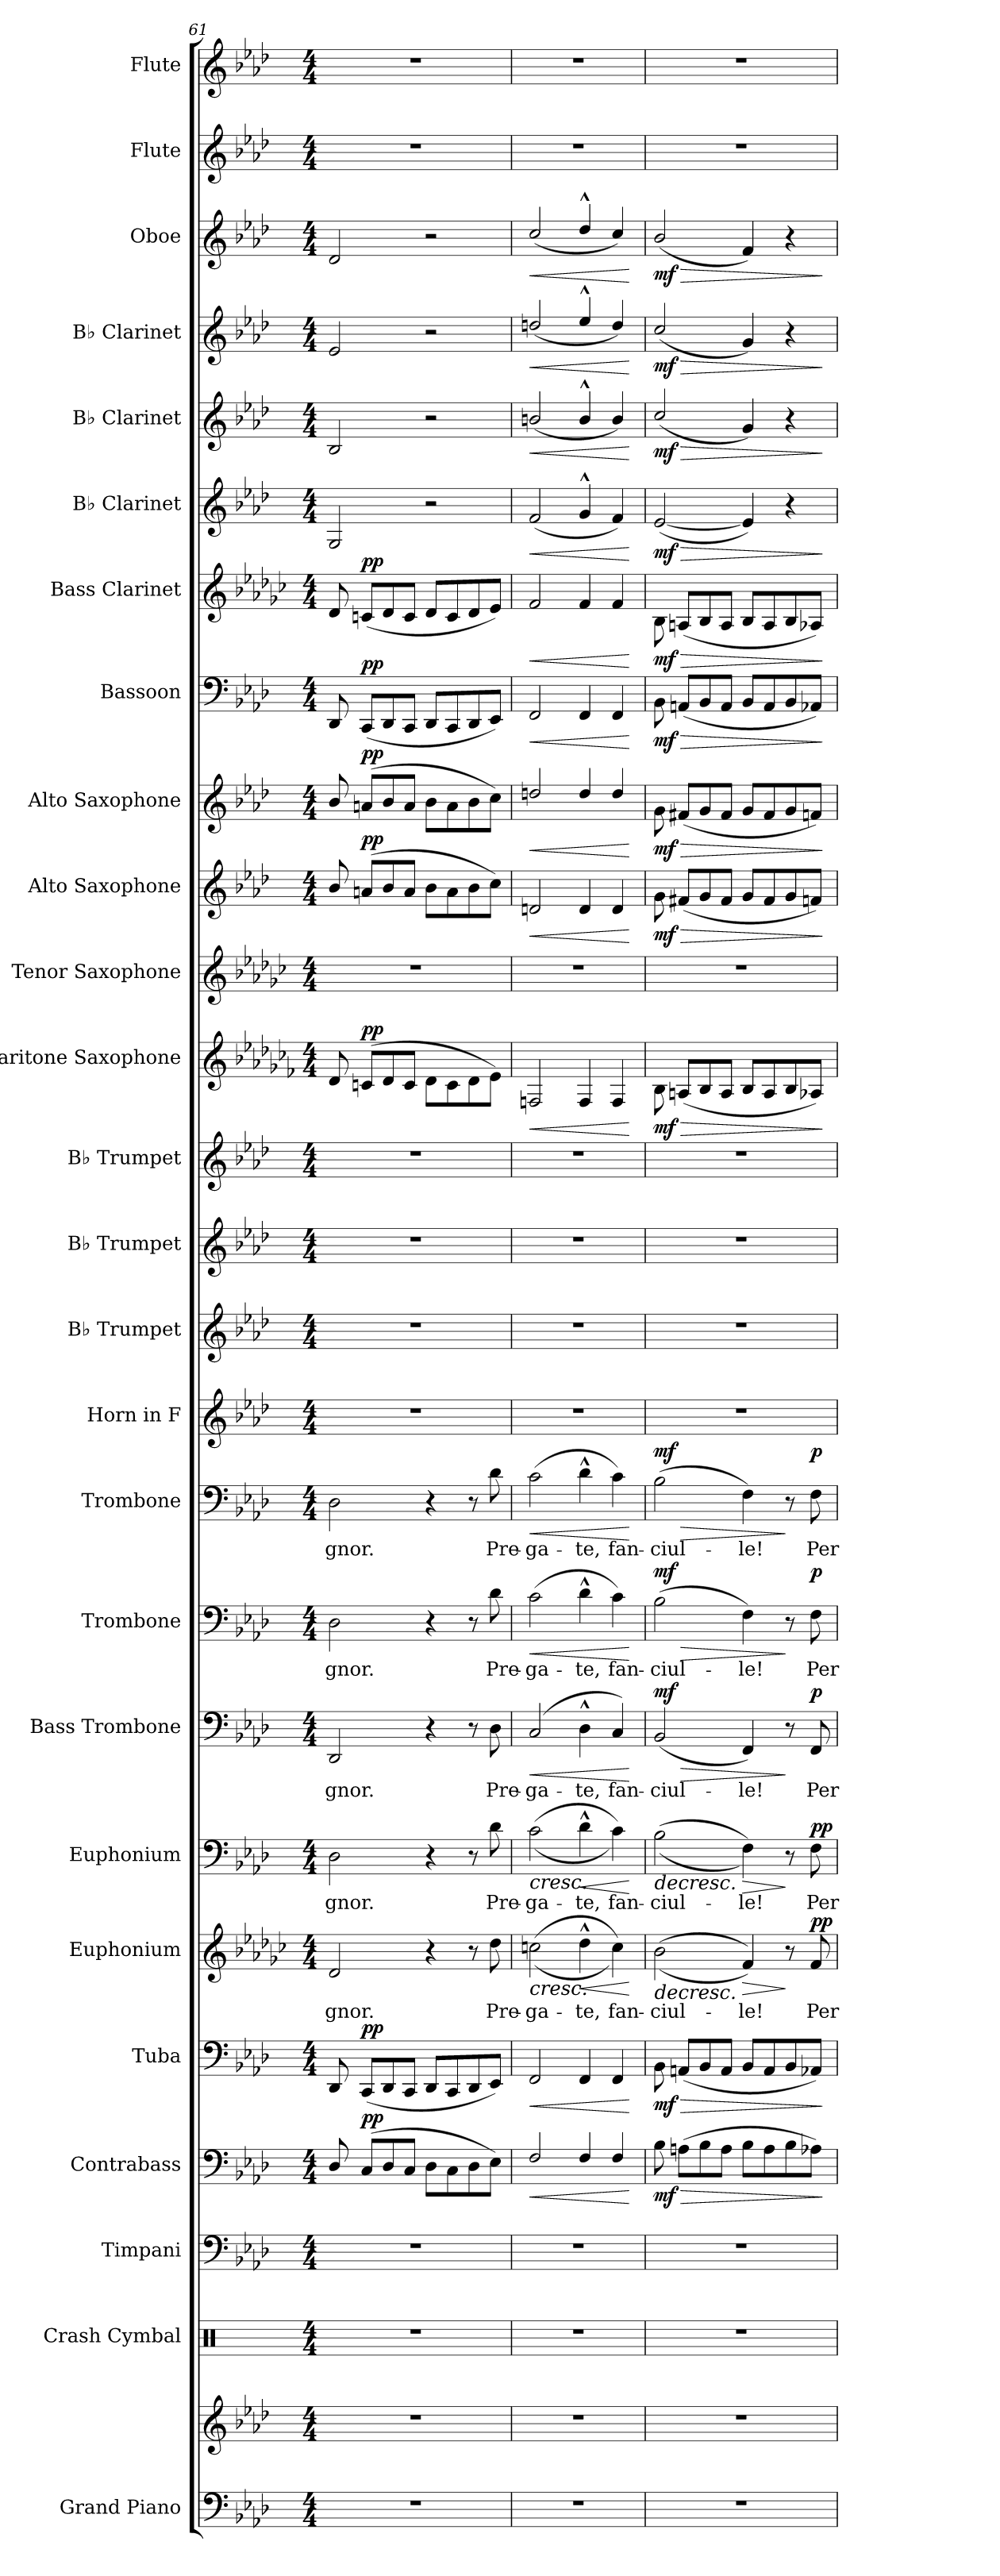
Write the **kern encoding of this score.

**kern	**kern	**kern	**kern	**kern	**dynam	**kern	**dynam	**kern	**text	**dynam	**kern	**text	**dynam	**kern	**text	**dynam	**kern	**text	**dynam	**kern	**text	**dynam	**kern	**kern	**kern	**kern	**kern	**dynam	**kern	**kern	**dynam	**kern	**dynam	**kern	**dynam	**kern	**dynam	**kern	**dynam	**kern	**dynam	**kern	**dynam	**kern	**dynam	**kern	**kern
*part26	*part26	*part25	*part24	*part23	*part23	*part22	*part22	*part21	*part21	*part21	*part20	*part20	*part20	*part19	*part19	*part19	*part18	*part18	*part18	*part17	*part17	*part17	*part16	*part15	*part14	*part13	*part12	*part12	*part11	*part10	*part10	*part9	*part9	*part8	*part8	*part7	*part7	*part6	*part6	*part5	*part5	*part4	*part4	*part3	*part3	*part2	*part1
*staff27	*staff26	*staff25	*staff24	*staff23	*staff23	*staff22	*staff22	*staff21	*staff21	*staff21	*staff20	*staff20	*staff20	*staff19	*staff19	*staff19	*staff18	*staff18	*staff18	*staff17	*staff17	*staff17	*staff16	*staff15	*staff14	*staff13	*staff12	*staff12	*staff11	*staff10	*staff10	*staff9	*staff9	*staff8	*staff8	*staff7	*staff7	*staff6	*staff6	*staff5	*staff5	*staff4	*staff4	*staff3	*staff3	*staff2	*staff1
*I"Grand Piano	*	*I"Crash Cymbal	*I"Timpani	*I"Contrabass	*	*I"Tuba	*	*I"Euphonium	*	*	*I"Euphonium	*	*	*I"Bass Trombone	*	*	*I"Trombone	*	*	*I"Trombone	*	*	*I"Horn in F	*I"B♭ Trumpet	*I"B♭ Trumpet	*I"B♭ Trumpet	*I"Baritone Saxophone	*	*I"Tenor Saxophone	*I"Alto Saxophone	*	*I"Alto Saxophone	*	*I"Bassoon	*	*I"Bass Clarinet	*	*I"B♭ Clarinet	*	*I"B♭ Clarinet	*	*I"B♭ Clarinet	*	*I"Oboe	*	*I"Flute	*I"Flute
*I'Pno.	*	*I'Cr. Cym.	*I'Timp.	*I'Cb.	*	*I'Tba.	*	*I'Euph.	*	*	*I'Euph.	*	*	*I'B. Tbn.	*	*	*I'Tbn.	*	*	*I'Tbn.	*	*	*	*I'B♭ Tpt.	*I'B♭ Tpt.	*I'B♭ Tpt.	*I'Bar. Sax.	*	*I'T. Sax.	*I'A. Sax.	*	*I'A. Sax.	*	*I'Bsn.	*	*I'B. Cl.	*	*I'B♭ Cl.	*	*I'B♭ Cl.	*	*I'B♭ Cl.	*	*I'Ob.	*	*I'Fl.	*I'Fl.
*clefF4	*clefG2	*clefX	*clefF4	*clefF4	*	*clefF4	*	*clefG2	*	*	*clefF4	*	*	*clefF4	*	*	*clefF4	*	*	*clefF4	*	*	*clefG2	*clefG2	*clefG2	*clefG2	*clefG2	*	*clefG2	*clefG2	*	*clefG2	*	*clefF4	*	*clefG2	*	*clefG2	*	*clefG2	*	*clefG2	*	*clefG2	*	*clefG2	*clefG2
*	*	*	*	*ITrd7c12	*	*	*	*ITrd8c14	*	*	*	*	*	*	*	*	*	*	*	*	*	*	*ITrd4c7	*ITrd1c2	*ITrd1c2	*ITrd1c2	*ITrd12c21	*	*ITrd8c14	*ITrd5c9	*	*ITrd5c9	*	*	*	*ITrd8c14	*	*ITrd1c2	*	*ITrd1c2	*	*ITrd1c2	*	*	*	*	*
*k[b-e-a-d-]	*k[b-e-a-d-]	*k[]	*k[b-e-a-d-]	*k[b-e-a-d-]	*	*k[b-e-a-d-]	*	*k[b-e-a-d-g-c-]	*	*	*k[b-e-a-d-]	*	*	*k[b-e-a-d-]	*	*	*k[b-e-a-d-]	*	*	*k[b-e-a-d-]	*	*	*k[b-e-a-d-g-]	*k[b-e-a-d-g-c-]	*k[b-e-a-d-g-c-]	*k[b-e-a-d-g-c-]	*k[b-e-a-d-g-c-f-]	*	*k[b-e-a-d-g-c-]	*k[b-e-a-d-g-c-f-]	*	*k[b-e-a-d-g-c-f-]	*	*k[b-e-a-d-]	*	*k[b-e-a-d-g-c-]	*	*k[b-e-a-d-g-c-]	*	*k[b-e-a-d-g-c-]	*	*k[b-e-a-d-g-c-]	*	*k[b-e-a-d-]	*	*k[b-e-a-d-]	*k[b-e-a-d-]
*M4/4	*M4/4	*M4/4	*M4/4	*M4/4	*	*M4/4	*	*M4/4	*	*	*M4/4	*	*	*M4/4	*	*	*M4/4	*	*	*M4/4	*	*	*M4/4	*M4/4	*M4/4	*M4/4	*M4/4	*	*M4/4	*M4/4	*	*M4/4	*	*M4/4	*	*M4/4	*	*M4/4	*	*M4/4	*	*M4/4	*	*M4/4	*	*M4/4	*M4/4
=61	=61	=61	=61	=61	=61	=61	=61	=61	=61	=61	=61	=61	=61	=61	=61	=61	=61	=61	=61	=61	=61	=61	=61	=61	=61	=61	=61	=61	=61	=61	=61	=61	=61	=61	=61	=61	=61	=61	=61	=61	=61	=61	=61	=61	=61	=61	=61
!	!	!	!	!	!	!	!	!	!LO:LY:b	!	!	!LO:LY:b	!	!	!LO:LY:b	!	!	!LO:LY:b	!	!	!LO:LY:b	!	!	!	!	!	!	!	!	!	!	!	!	!	!	!	!	!	!	!	!	!	!	!	!	!	!
1r	1r	1r	1r	8DD-/	.	8DD-/	.	2D-/	-gnor.	.	2D-\	-gnor.	.	2DD-/	-gnor.	.	2D-\	-gnor.	.	2D-\	-gnor.	.	1r	1r	1r	1r	8D-/	.	1r	8d-/	.	8d-/	.	8DD-/	.	8D-/	.	2F/	.	2A-/	.	2d-/	.	2d-/	.	1r	1r
!	!	!	!	!	!LO:DY:a	!	!LO:DY:a	!	!	!	!	!	!	!	!	!	!	!	!	!	!	!	!	!	!	!	!	!LO:DY:a	!	!	!LO:DY:a	!	!LO:DY:a	!	!LO:DY:a	!	!LO:DY:a	!	!	!	!	!	!	!	!	!	!
.	.	.	.	(>8CC/L	pp	(>8CC/L	pp	.	.	.	.	.	.	.	.	.	.	.	.	.	.	.	.	.	.	.	(>8Cn/L	pp	.	(>8cn/L	pp	(>8cn/L	pp	(>8CC/L	pp	(>8Cn/L	pp	.	.	.	.	.	.	.	.	.	.
.	.	.	.	8DD-/	.	8DD-/	.	.	.	.	.	.	.	.	.	.	.	.	.	.	.	.	.	.	.	.	8D-/	.	.	8d-/	.	8d-/	.	8DD-/	.	8D-/	.	.	.	.	.	.	.	.	.	.	.
.	.	.	.	8CC/J	.	8CC/J	.	.	.	.	.	.	.	.	.	.	.	.	.	.	.	.	.	.	.	.	8C/J	.	.	8c/J	.	8c/J	.	8CC/J	.	8C/J	.	.	.	.	.	.	.	.	.	.	.
.	.	.	.	8DD-\L	.	8DD-/L	.	4r	.	.	4r	.	.	4r	.	.	4r	.	.	4r	.	.	.	.	.	.	8D-\L	.	.	8d-\L	.	8d-\L	.	8DD-/L	.	8D-/L	.	2r	.	2r	.	2r	.	2r	.	.	.
.	.	.	.	8CC\	.	8CC/	.	.	.	.	.	.	.	.	.	.	.	.	.	.	.	.	.	.	.	.	8C\	.	.	8c\	.	8c\	.	8CC/	.	8C/	.	.	.	.	.	.	.	.	.	.	.
.	.	.	.	8DD-\	.	8DD-/	.	8r	.	.	8r	.	.	8r	.	.	8r	.	.	8r	.	.	.	.	.	.	8D-\	.	.	8d-\	.	8d-\	.	8DD-/	.	8D-/	.	.	.	.	.	.	.	.	.	.	.
!	!	!	!	!	!	!	!	!	!LO:LY:b	!	!	!LO:LY:b	!	!	!LO:LY:b	!	!	!LO:LY:b	!	!	!LO:LY:b	!	!	!	!	!	!	!	!	!	!	!	!	!	!	!	!	!	!	!	!	!	!	!	!	!	!
.	.	.	.	8EE-\J)	.	8EE-/J)	.	8d-\	Pre-	.	8d-\	Pre-	.	8D-\	Pre-	.	8d-\	Pre-	.	8d-\	Pre-	.	.	.	.	.	8E-\J)	.	.	8e-\J)	.	8e-\J)	.	8EE-/J)	.	8E-/J)	.	.	.	.	.	.	.	.	.	.	.
=62	=62	=62	=62	=62	=62	=62	=62	=62	=62	=62	=62	=62	=62	=62	=62	=62	=62	=62	=62	=62	=62	=62	=62	=62	=62	=62	=62	=62	=62	=62	=62	=62	=62	=62	=62	=62	=62	=62	=62	=62	=62	=62	=62	=62	=62	=62	=62
!	!	!	!	!	!LO:HP:b	!	!LO:HP:b	!	!LO:LY:b	!LO:HP:b	!	!LO:LY:b	!LO:HP:b	!	!LO:LY:b	!LO:HP:b	!	!LO:LY:b	!LO:HP:b	!	!LO:LY:b	!LO:HP:b	!	!	!	!	!	!LO:HP:b	!	!	!LO:HP:b	!	!LO:HP:b	!	!LO:HP:b	!	!LO:HP:b	!	!LO:HP:b	!	!LO:HP:b	!	!LO:HP:b	!	!LO:HP:b	!	!
1r	1r	1r	1r	2FF/	<	2FF/	<	(>(>2cn\	-ga-	<	(>(>2c\	-ga-	<	(>2C/	-ga-	<	(>2c\	-ga-	<	(>2c\	-ga-	<	1r	1r	1r	1r	2FFn/	<	1r	2Fn/	<	2fn/	<	2FF/	<	2F/	<	(<2e-/	<	(<2an/	<	(<2ccn/	<	(<2cc/	<	1r	1r
!	!	!	!	!	!	!	!	!	!LO:LY:b	!LO:HP:b	!	!LO:LY:b	!LO:HP:b	!	!LO:LY:b	!	!	!LO:LY:b	!	!	!LO:LY:b	!	!	!	!	!	!	!	!	!	!	!	!	!	!	!	!	!	!	!	!	!	!	!	!	!	!
.	.	.	.	4FF/	.	4FF/	.	4d-^^\	-te,	<	4d-^^\	-te,	<	4D-^^\	-te,	.	4d-^^\	-te,	.	4d-^^\	-te,	.	.	.	.	.	4FF/	.	.	4F/	.	4f/	.	4FF/	.	4F/	.	4f^^/	.	4a^^/	.	4dd-^^/	.	4dd-^^/	.	.	.
!	!	!	!	!	!	!	!	!	!LO:LY:b	!	!	!LO:LY:b	!	!	!LO:LY:b	!	!	!LO:LY:b	!	!	!LO:LY:b	!	!	!	!	!	!	!	!	!	!	!	!	!	!	!	!	!	!	!	!	!	!	!	!	!	!
.	.	.	.	4FF/	.	4FF/	.	4c\))	fan-	.	4c\))	fan-	.	4C/)	fan-	.	4c\)	fan-	.	4c\)	fan-	.	.	.	.	.	4FF/	.	.	4F/	.	4f/	.	4FF/	.	4F/	.	4e-/)	.	4a/)	.	4cc/)	.	4cc/)	.	.	.
.	.	.	.	.	[	.	[	.	.	[ [	.	.	[ [	.	.	[	.	.	[	.	.	[	.	.	.	.	.	[	.	.	[	.	[	.	[	.	[	.	[	.	[	.	[	.	[	.	.
=63	=63	=63	=63	=63	=63	=63	=63	=63	=63	=63	=63	=63	=63	=63	=63	=63	=63	=63	=63	=63	=63	=63	=63	=63	=63	=63	=63	=63	=63	=63	=63	=63	=63	=63	=63	=63	=63	=63	=63	=63	=63	=63	=63	=63	=63	=63	=63
!	!	!	!	!	!LO:HP:b	!	!LO:HP:b	!	!LO:LY:b	!LO:HP:b	!	!LO:LY:b	!LO:HP:b	!	!LO:LY:b	!LO:HP:b	!	!LO:LY:b	!LO:HP:b	!	!LO:LY:b	!LO:HP:b	!	!	!	!	!	!LO:HP:b	!	!	!LO:HP:b	!	!LO:HP:b	!	!LO:HP:b	!	!LO:HP:b	!	!LO:HP:b	!	!LO:HP:b	!	!LO:HP:b	!	!LO:HP:b	!	!
!	!	!	!	!	!LO:DY:n=1:b	!	!LO:DY:n=1:b	!	!	!LO:DY:n=1:a	!	!	!	!	!	!	!	!	!	!	!	!	!	!	!	!	!	!	!	!	!	!	!	!	!	!	!	!	!	!	!	!	!	!	!	!	!
!	!	!	!	!	!	!	!	!	!	!LO:DY:n=2:a	!	!	!LO:DY:n=1:a	!	!	!	!	!	!	!	!	!	!	!	!	!	!	!	!	!	!	!	!	!	!	!	!	!	!	!	!	!	!	!	!	!	!
!	!	!	!	!	!	!	!	!	!	!	!	!	!LO:DY:n=2:a	!	!	!LO:DY:n=1:a	!	!	!LO:DY:n=1:a	!	!	!LO:DY:n=1:a	!	!	!	!	!	!LO:DY:n=1:b	!	!	!LO:DY:n=1:b	!	!LO:DY:n=1:b	!	!LO:DY:n=1:b	!	!LO:DY:n=1:b	!	!LO:DY:n=1:b	!	!LO:DY:n=1:b	!	!LO:DY:n=1:b	!	!LO:DY:n=1:b	!	!
1r	1r	1r	1r	8BB-\	> mf	8BB-\	> mf	(>(>2B-\	-ciul-	> mf mf	(>(>2B-\	-ciul-	> mf mf	(>2BB-/	-ciul-	> mf	(>2B-\	-ciul-	> mf	(>2B-\	-ciul-	> mf	1r	1r	1r	1r	8BB-\	> mf	1r	8B-\	> mf	8B-\	> mf	8BB-\	> mf	8BB-\	> mf	(<[2d-/	> mf	(<2b-/	> mf	(<2b-/	> mf	(<2b-/	> mf	1r	1r
.	.	.	.	(>8AAn\L	.	(<8AAn/L	.	.	.	.	.	.	.	.	.	.	.	.	.	.	.	.	.	.	.	.	(<8AAn/L	.	.	(<8An/L	.	(<8An/L	.	(<8AAn/L	.	(<8AAn/L	.	.	.	.	.	.	.	.	.	.	.
.	.	.	.	8BB-\	.	8BB-/	.	.	.	.	.	.	.	.	.	.	.	.	.	.	.	.	.	.	.	.	8BB-/	.	.	8B-/	.	8B-/	.	8BB-/	.	8BB-/	.	.	.	.	.	.	.	.	.	.	.
.	.	.	.	8AA\J	.	8AA/J	.	.	.	.	.	.	.	.	.	.	.	.	.	.	.	.	.	.	.	.	8AA/J	.	.	8A/J	.	8A/J	.	8AA/J	.	8AA/J	.	.	.	.	.	.	.	.	.	.	.
!	!	!	!	!	!	!	!	!	!LO:LY:b	!LO:HP:b	!	!LO:LY:b	!LO:HP:b	!	!LO:LY:b	!	!	!LO:LY:b	!	!	!LO:LY:b	!	!	!	!	!	!	!	!	!	!	!	!	!	!	!	!	!	!	!	!	!	!	!	!	!	!
.	.	.	.	8BB-\L	.	8BB-/L	.	4F/))	-le!	>	4F\))	-le!	>	4FF/)	-le!	.	4F\)	-le!	.	4F\)	-le!	.	.	.	.	.	8BB-/L	.	.	8B-/L	.	8B-/L	.	8BB-/L	.	8BB-/L	.	4d-/])	.	4f/)	.	4f/)	.	4f/)	.	.	.
.	.	.	.	8AA\	.	8AA/	.	.	.	.	.	.	.	.	.	.	.	.	.	.	.	.	.	.	.	.	8AA/	.	.	8A/	.	8A/	.	8AA/	.	8AA/	.	.	.	.	.	.	.	.	.	.	.
.	.	.	.	8BB-\	.	8BB-/	.	8r	.	] ]	8r	.	] ]	8r	.	]	8r	.	]	8r	.	]	.	.	.	.	8BB-/	.	.	8B-/	.	8B-/	.	8BB-/	.	8BB-/	.	4r	.	4r	.	4r	.	4r	.	.	.
!	!	!	!	!	!	!	!	!	!LO:LY:b	!LO:DY:n=3:a	!	!LO:LY:b	!	!	!LO:LY:b	!	!	!LO:LY:b	!	!	!LO:LY:b	!	!	!	!	!	!	!	!	!	!	!	!	!	!	!	!	!	!	!	!	!	!	!	!	!	!
!	!	!	!	!	!	!	!	!	!	!LO:DY:n=4:a	!	!	!LO:DY:n=3:a	!	!	!	!	!	!	!	!	!	!	!	!	!	!	!	!	!	!	!	!	!	!	!	!	!	!	!	!	!	!	!	!	!	!
!	!	!	!	!	!	!	!	!	!	!	!	!	!LO:DY:n=4:a	!	!	!LO:DY:n=2:a	!	!	!LO:DY:n=2:a	!	!	!LO:DY:n=2:a	!	!	!	!	!	!	!	!	!	!	!	!	!	!	!	!	!	!	!	!	!	!	!	!	!
.	.	.	.	8AA-X\J)	.	8AA-X/J)	.	8F/	Per	p p	8F\	Per	p p	8FF/	Per	p	8F\	Per	p	8F\	Per	p	.	.	.	.	8AA-X/J)	.	.	8A-X/J)	.	8A-X/J)	.	8AA-X/J)	.	8AA-X/J)	.	.	.	.	.	.	.	.	.	.	.
.	.	.	.	.	]	.	]	.	.	.	.	.	.	.	.	.	.	.	.	.	.	.	.	.	.	.	.	]	.	.	]	.	]	.	]	.	]	.	]	.	]	.	]	.	]	.	.
=	=	=	=	=	=	=	=	=	=	=	=	=	=	=	=	=	=	=	=	=	=	=	=	=	=	=	=	=	=	=	=	=	=	=	=	=	=	=	=	=	=	=	=	=	=	=	=
*-	*-	*-	*-	*-	*-	*-	*-	*-	*-	*-	*-	*-	*-	*-	*-	*-	*-	*-	*-	*-	*-	*-	*-	*-	*-	*-	*-	*-	*-	*-	*-	*-	*-	*-	*-	*-	*-	*-	*-	*-	*-	*-	*-	*-	*-	*-	*-
